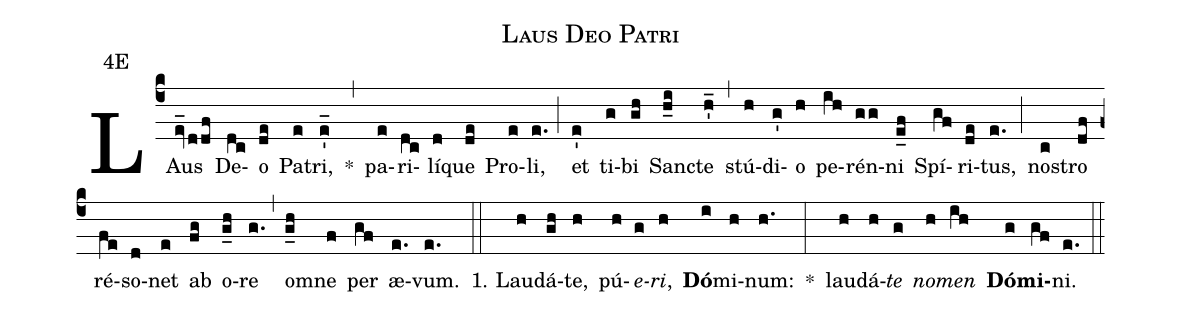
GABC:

name:Laus Deo Patri;
office-part:Antiphona;
mode:4;
annotation:4E;
%%
(c4) LAus(ev_ddf) De(dc)o(de) Pa(e)tri,(e'_) *(,) pa(e)ri(dc)lí(d)que(de) Pro(e)li,(e.) (;) et(e') ti(g)bi(gh) San(h_i)cte(h'_) (,) stú(h)di(g')o(h) pe(ih)rén(gg)ni(e_f) Spí(gf)ri(de)tus,(e.) (;) no(c)stro(df) ré(fe)so(d)net(e) ab(fg) o(g_h)re(g.) (,) o(g_h)mne(f) per(gf) æ(e.)vum.(e.) (::)
1. Lau(h)dá(gh)te,(h) pú(h)<i>e</i>(g)<i>ri</i>,(h) <b>Dó</b>(i)mi(h)num:(h.) *(:) lau(h)dá(h)<i>te</i>(g) <i>no</i>(h)<i>men</i>(ih) <b>Dó</b>(g)<b>mi</b>(gf)ni.(e.) (::)
